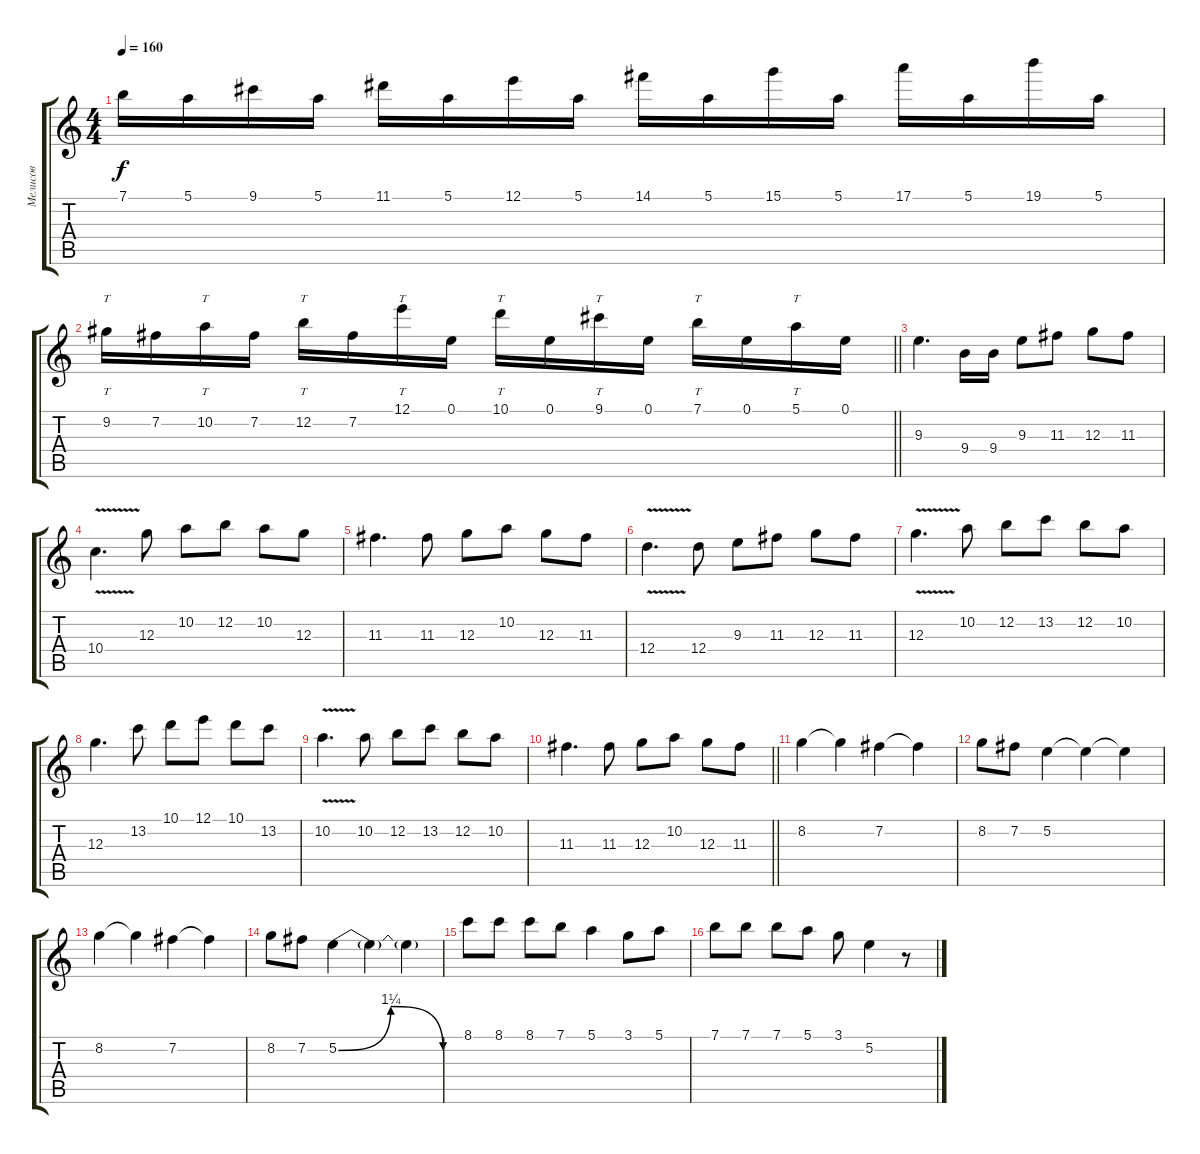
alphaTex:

\track ("Мелисов" "Мелисов") {instrument overdrivenguitar}
\staff {score tabs}
\tuning (E4 B3 G3 D3 A2 E2) {hide}
\ts (4 4)
\tempo 160
\clef g2
\ks c
7.1.16{dy f} 5.1.16 9.1.16 5.1.16 11.1.16 5.1.16 12.1.16 5.1.16 14.1.16 5.1.16 15.1.16 5.1.16 17.1.16 5.1.16 19.1.16 5.1.16 |
\barLineRight lightlight
9.2.16{tt} 7.2.16 10.2.16{tt} 7.2.16 12.2.16{tt} 7.2.16 12.1.16{tt} 0.1.16 10.1.16{tt} 0.1.16 9.1.16{tt} 0.1.16 7.1.16{tt} 0.1.16 5.1.16{tt} 0.1.16 |
\section ("" "")
9.3.4{d} 9.4.16 9.4.16 9.3.8 11.3.8 12.3.8 11.3.8 |
10.4{v}.4{d} 12.3.8 10.2.8 12.2.8 10.2.8 12.3.8 |
11.3.4{d} 11.3.8 12.3.8 10.2.8 12.3.8 11.3.8 |
12.4{v}.4{d} 12.4.8 9.3.8 11.3.8 12.3.8 11.3.8 |
12.3{v}.4{d} 10.2.8 12.2.8 13.2.8 12.2.8 10.2.8 |
12.3.4{d} 13.2.8 10.1.8 12.1.8 10.1.8 13.2.8 |
10.2{v}.4{d} 10.2.8 12.2.8 13.2.8 12.2.8 10.2.8 |
\barLineRight lightlight
11.3.4{d} 11.3.8 12.3.8 10.2.8 12.3.8 11.3.8 |
8.2.4 8.2{t}.4 7.2.4 7.2{t}.4 |
8.2.8 7.2.8 5.2.4 5.2{t}.4 5.2{t}.4 |
8.2.4 8.2{t}.4 7.2.4 7.2{t}.4 |
8.2.8 7.2.8 5.2{be (bendrelease 0 0 26 5 26 5 60 0)}.4 5.2{t}.4 5.2{t}.4 |
8.1.8 8.1.8 8.1.8 7.1.8 5.1.4 3.1.8 5.1.8 |
7.1.8 7.1.8 7.1.8 5.1.8 3.1.8 5.2.4 r.8
